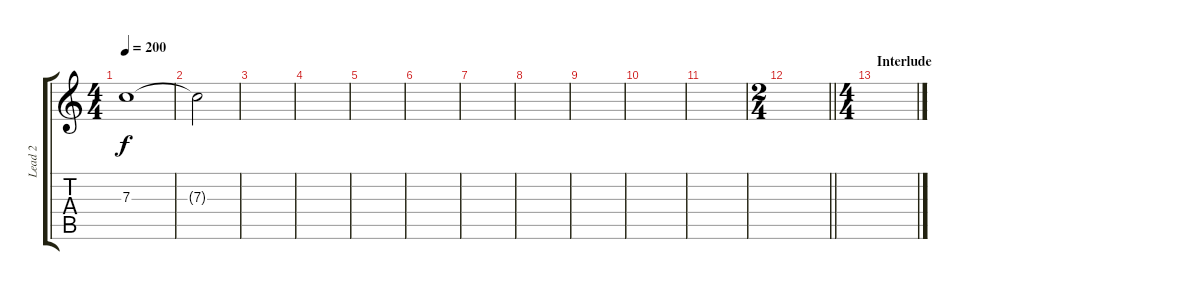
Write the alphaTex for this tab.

\track ("Lead 2" "Lead 2") {instrument overdrivenguitar}
\staff {score tabs}
\tuning (D4 A3 F3 C3 G2 D2) {hide}
\ts (4 4)
\tempo 200
\clef g2
\ks c
7.3{t}.1{dy f} |
7.3{t}.2 |
|
|
|
|
|
|
|
|
|
\ts (2 4)
\barLineRight lightlight
|
\ts (4 4)
\section ("" "Interlude")
